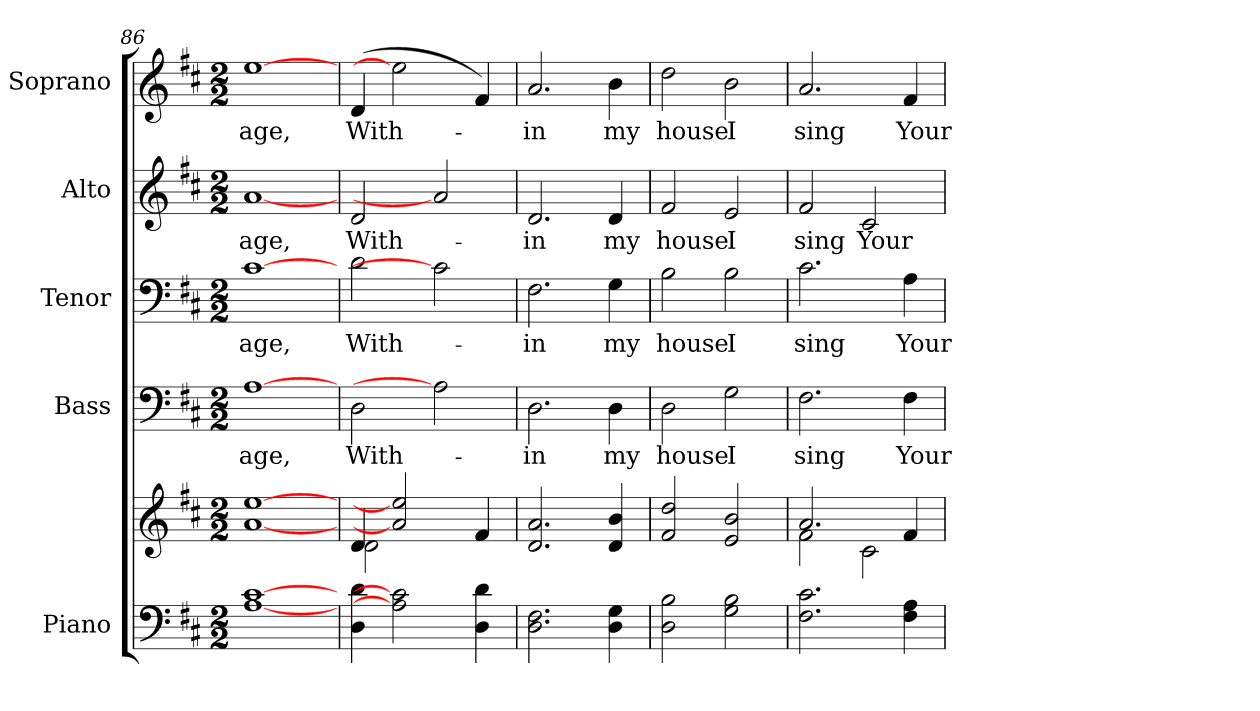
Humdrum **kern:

**kern	**kern	**kern	**text	**kern	**text	**kern	**text	**kern	**text
*part5	*part5	*part4	*part4	*part3	*part3	*part2	*part2	*part1	*part1
*staff6	*staff5	*staff4	*staff4	*staff3	*staff3	*staff2	*staff2	*staff1	*staff1
*I"Piano	*	*I"Bass	*	*I"Tenor	*	*I"Alto	*	*I"Soprano	*
*I'Pno.	*	*I'B.	*	*I'T.	*	*I'A.	*	*I'S.	*
*clefF4	*clefG2	*clefF4	*	*clefF4	*	*clefG2	*	*clefG2	*
*k[f#c#]	*k[f#c#]	*k[f#c#]	*	*k[f#c#]	*	*k[f#c#]	*	*k[f#c#]	*
*D:	*D:	*D:	*	*D:	*	*D:	*	*D:	*
*M2/2	*M2/2	*M2/2	*	*M2/2	*	*M2/2	*	*M2/2	*
=86	=86	=86	=86	=86	=86	=86	=86	=86	=86
!	!	!	!LO:LY:b:color=#000000	!	!	!	!	!	!
!	!	!	!	!	!LO:LY:b:color=#000000	!	!	!	!
!	!	!	!	!	!	!	!LO:LY:b:color=#000000	!	!
!	!	!	!	!	!	!	!	!	!LO:LY:b:color=#000000
[1Ai [1c#i	[1ai [1eei	[1Ai	age,	[1c#i	age,	[1ai	age,	[1eei	age,
=87	=87	=87	=87	=87	=87	=87	=87	=87	=87
*	*^	*	*	*	*	*	*	*	*
!	!	!	!	!LO:LY:b:color=#000000	!	!	!	!	!	!
!	!	!	!	!	!	!LO:LY:b:color=#000000	!	!	!	!
!	!	!	!	!	!	!	!	!LO:LY:b:color=#000000	!	!
!	!	!	!	!	!	!	!	!	!	!LO:LY:b:color=#000000
4Di\ 4di	4di/	2di\	2Di\	With-	2di\	With-	2di/	With-	(4di/	With-
2Ai] 2c#i]	2ai] 2eei]	.	.	.	.	.	.	.	2eei]	.
.	.	2ryy	2Ai]	.	2c#i]	.	2ai]	.	.	.
4Di\ 4di	4f#i/	.	.	.	.	.	.	.	4f#i/)	.
*	*v	*v	*	*	*	*	*	*	*	*
=88	=88	=88	=88	=88	=88	=88	=88	=88	=88
!	!	!	!LO:LY:b:color=#000000	!	!	!	!	!	!
!	!	!	!	!	!LO:LY:b:color=#000000	!	!	!	!
!	!	!	!	!	!	!	!LO:LY:b:color=#000000	!	!
!	!	!	!	!	!	!	!	!	!LO:LY:b:color=#000000
2.Di\ 2.F#i	2.di/ 2.ai	2.Di\	-in	2.F#i\	-in	2.di/	-in	2.ai/	-in
!	!	!	!LO:LY:b:color=#000000	!	!	!	!	!	!
!	!	!	!	!	!LO:LY:b:color=#000000	!	!	!	!
!	!	!	!	!	!	!	!LO:LY:b:color=#000000	!	!
!	!	!	!	!	!	!	!	!	!LO:LY:b:color=#000000
4Di\ 4Gi	4di/ 4bi	4Di\	my	4Gi\	my	4di/	my	4bi\	my
=89	=89	=89	=89	=89	=89	=89	=89	=89	=89
!	!	!	!LO:LY:b:color=#000000	!	!	!	!	!	!
!	!	!	!	!	!LO:LY:b:color=#000000	!	!	!	!
!	!	!	!	!	!	!	!LO:LY:b:color=#000000	!	!
!	!	!	!	!	!	!	!	!	!LO:LY:b:color=#000000
2Di\ 2Bi	2f#i/ 2ddi	2Di\	house	2Bi\	house	2f#i/	house	2ddi\	house
!	!	!	!LO:LY:b:color=#000000	!	!	!	!	!	!
!	!	!	!	!	!LO:LY:b:color=#000000	!	!	!	!
!	!	!	!	!	!	!	!LO:LY:b:color=#000000	!	!
!	!	!	!	!	!	!	!	!	!LO:LY:b:color=#000000
2Gi\ 2Bi	2ei/ 2bi	2Gi\	I	2Bi\	I	2ei/	I	2bi\	I
!!LO:PB:g=z
=90	=90	=90	=90	=90	=90	=90	=90	=90	=90
*	*^	*	*	*	*	*	*	*	*
!	!	!	!	!LO:LY:b:color=#000000	!	!	!	!	!	!
!	!	!	!	!	!	!LO:LY:b:color=#000000	!	!	!	!
!	!	!	!	!	!	!	!	!LO:LY:b:color=#000000	!	!
!	!	!	!	!	!	!	!	!	!	!LO:LY:b:color=#000000
2.F#i\ 2.c#i	2.ai/	2f#i\	2.F#i\	sing	2.c#i\	sing	2f#i/	sing	2.ai/	sing
!	!	!	!	!	!	!	!	!LO:LY:b:color=#000000	!	!
.	.	2c#i\	.	.	.	.	2c#i/	Your	.	.
!	!	!	!	!LO:LY:b:color=#000000	!	!	!	!	!	!
!	!	!	!	!	!	!LO:LY:b:color=#000000	!	!	!	!
!	!	!	!	!	!	!	!	!	!	!LO:LY:b:color=#000000
4F#i\ 4Ai	4f#i/	.	4F#i\	Your	4Ai\	Your	.	.	4f#i/	Your
*	*v	*v	*	*	*	*	*	*	*	*
=	=	=	=	=	=	=	=	=	=
*-	*-	*-	*-	*-	*-	*-	*-	*-	*-
